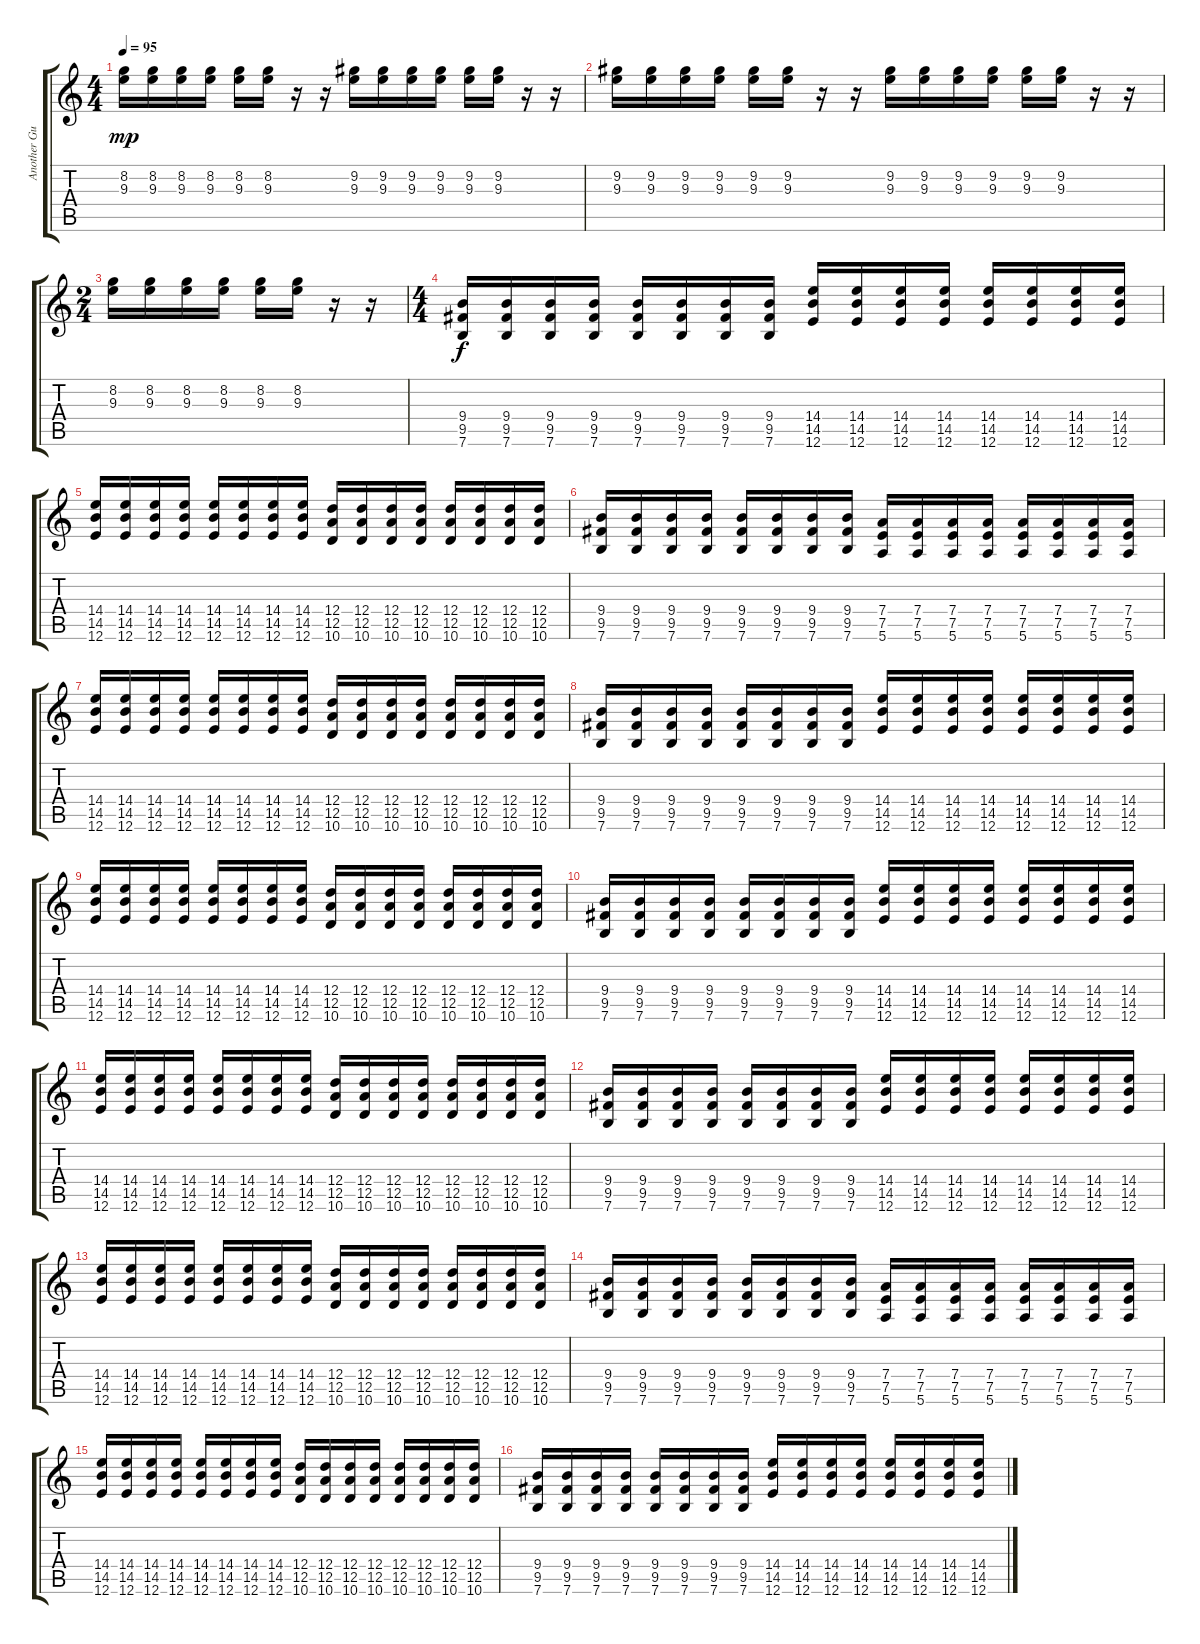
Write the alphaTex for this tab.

\track ("Another Guy" "Another Gu") {instrument electricguitarmuted}
\staff {score tabs}
\tuning (E4 B3 G3 D3 A2 E2) {hide}
\ts (4 4)
\tempo 95
\clef g2
\ks c
(8.2 9.3).16{dy mp} (8.2 9.3).16 (8.2 9.3).16 (8.2 9.3).16 (8.2 9.3).16 (8.2 9.3).16 r.16 r.16 (9.2 9.3).16 (9.2 9.3).16 (9.2 9.3).16 (9.2 9.3).16 (9.2 9.3).16 (9.2 9.3).16 r.16 r.16 |
(9.2 9.3).16 (9.2 9.3).16 (9.2 9.3).16 (9.2 9.3).16 (9.2 9.3).16 (9.2 9.3).16 r.16 r.16 (9.2 9.3).16 (9.2 9.3).16 (9.2 9.3).16 (9.2 9.3).16 (9.2 9.3).16 (9.2 9.3).16 r.16 r.16 |
\ts (2 4)
(8.2 9.3).16 (8.2 9.3).16 (8.2 9.3).16 (8.2 9.3).16 (8.2 9.3).16 (8.2 9.3).16 r.16 r.16 |
\ts (4 4)
(9.4 9.5 7.6).16{dy f} (9.4 9.5 7.6).16 (9.4 9.5 7.6).16 (9.4 9.5 7.6).16 (9.4 9.5 7.6).16 (9.4 9.5 7.6).16 (9.4 9.5 7.6).16 (9.4 9.5 7.6).16 (14.4 14.5 12.6).16 (14.4 14.5 12.6).16 (14.4 14.5 12.6).16 (14.4 14.5 12.6).16 (14.4 14.5 12.6).16 (14.4 14.5 12.6).16 (14.4 14.5 12.6).16 (14.4 14.5 12.6).16 |
(14.4 14.5 12.6).16 (14.4 14.5 12.6).16 (14.4 14.5 12.6).16 (14.4 14.5 12.6).16 (14.4 14.5 12.6).16 (14.4 14.5 12.6).16 (14.4 14.5 12.6).16 (14.4 14.5 12.6).16 (12.4 12.5 10.6).16 (12.4 12.5 10.6).16 (12.4 12.5 10.6).16 (12.4 12.5 10.6).16 (12.4 12.5 10.6).16 (12.4 12.5 10.6).16 (12.4 12.5 10.6).16 (12.4 12.5 10.6).16 |
(9.4 9.5 7.6).16 (9.4 9.5 7.6).16 (9.4 9.5 7.6).16 (9.4 9.5 7.6).16 (9.4 9.5 7.6).16 (9.4 9.5 7.6).16 (9.4 9.5 7.6).16 (9.4 9.5 7.6).16 (7.4 7.5 5.6).16 (7.4 7.5 5.6).16 (7.4 7.5 5.6).16 (7.4 7.5 5.6).16 (7.4 7.5 5.6).16 (7.4 7.5 5.6).16 (7.4 7.5 5.6).16 (7.4 7.5 5.6).16 |
(14.4 14.5 12.6).16 (14.4 14.5 12.6).16 (14.4 14.5 12.6).16 (14.4 14.5 12.6).16 (14.4 14.5 12.6).16 (14.4 14.5 12.6).16 (14.4 14.5 12.6).16 (14.4 14.5 12.6).16 (12.4 12.5 10.6).16 (12.4 12.5 10.6).16 (12.4 12.5 10.6).16 (12.4 12.5 10.6).16 (12.4 12.5 10.6).16 (12.4 12.5 10.6).16 (12.4 12.5 10.6).16 (12.4 12.5 10.6).16 |
(9.4 9.5 7.6).16 (9.4 9.5 7.6).16 (9.4 9.5 7.6).16 (9.4 9.5 7.6).16 (9.4 9.5 7.6).16 (9.4 9.5 7.6).16 (9.4 9.5 7.6).16 (9.4 9.5 7.6).16 (14.4 14.5 12.6).16 (14.4 14.5 12.6).16 (14.4 14.5 12.6).16 (14.4 14.5 12.6).16 (14.4 14.5 12.6).16 (14.4 14.5 12.6).16 (14.4 14.5 12.6).16 (14.4 14.5 12.6).16 |
(14.4 14.5 12.6).16 (14.4 14.5 12.6).16 (14.4 14.5 12.6).16 (14.4 14.5 12.6).16 (14.4 14.5 12.6).16 (14.4 14.5 12.6).16 (14.4 14.5 12.6).16 (14.4 14.5 12.6).16 (12.4 12.5 10.6).16 (12.4 12.5 10.6).16 (12.4 12.5 10.6).16 (12.4 12.5 10.6).16 (12.4 12.5 10.6).16 (12.4 12.5 10.6).16 (12.4 12.5 10.6).16 (12.4 12.5 10.6).16 |
(9.4 9.5 7.6).16 (9.4 9.5 7.6).16 (9.4 9.5 7.6).16 (9.4 9.5 7.6).16 (9.4 9.5 7.6).16 (9.4 9.5 7.6).16 (9.4 9.5 7.6).16 (9.4 9.5 7.6).16 (14.4 14.5 12.6).16 (14.4 14.5 12.6).16 (14.4 14.5 12.6).16 (14.4 14.5 12.6).16 (14.4 14.5 12.6).16 (14.4 14.5 12.6).16 (14.4 14.5 12.6).16 (14.4 14.5 12.6).16 |
(14.4 14.5 12.6).16 (14.4 14.5 12.6).16 (14.4 14.5 12.6).16 (14.4 14.5 12.6).16 (14.4 14.5 12.6).16 (14.4 14.5 12.6).16 (14.4 14.5 12.6).16 (14.4 14.5 12.6).16 (12.4 12.5 10.6).16 (12.4 12.5 10.6).16 (12.4 12.5 10.6).16 (12.4 12.5 10.6).16 (12.4 12.5 10.6).16 (12.4 12.5 10.6).16 (12.4 12.5 10.6).16 (12.4 12.5 10.6).16 |
(9.4 9.5 7.6).16 (9.4 9.5 7.6).16 (9.4 9.5 7.6).16 (9.4 9.5 7.6).16 (9.4 9.5 7.6).16 (9.4 9.5 7.6).16 (9.4 9.5 7.6).16 (9.4 9.5 7.6).16 (14.4 14.5 12.6).16 (14.4 14.5 12.6).16 (14.4 14.5 12.6).16 (14.4 14.5 12.6).16 (14.4 14.5 12.6).16 (14.4 14.5 12.6).16 (14.4 14.5 12.6).16 (14.4 14.5 12.6).16 |
(14.4 14.5 12.6).16 (14.4 14.5 12.6).16 (14.4 14.5 12.6).16 (14.4 14.5 12.6).16 (14.4 14.5 12.6).16 (14.4 14.5 12.6).16 (14.4 14.5 12.6).16 (14.4 14.5 12.6).16 (12.4 12.5 10.6).16 (12.4 12.5 10.6).16 (12.4 12.5 10.6).16 (12.4 12.5 10.6).16 (12.4 12.5 10.6).16 (12.4 12.5 10.6).16 (12.4 12.5 10.6).16 (12.4 12.5 10.6).16 |
(9.4 9.5 7.6).16 (9.4 9.5 7.6).16 (9.4 9.5 7.6).16 (9.4 9.5 7.6).16 (9.4 9.5 7.6).16 (9.4 9.5 7.6).16 (9.4 9.5 7.6).16 (9.4 9.5 7.6).16 (7.4 7.5 5.6).16 (7.4 7.5 5.6).16 (7.4 7.5 5.6).16 (7.4 7.5 5.6).16 (7.4 7.5 5.6).16 (7.4 7.5 5.6).16 (7.4 7.5 5.6).16 (7.4 7.5 5.6).16 |
(14.4 14.5 12.6).16 (14.4 14.5 12.6).16 (14.4 14.5 12.6).16 (14.4 14.5 12.6).16 (14.4 14.5 12.6).16 (14.4 14.5 12.6).16 (14.4 14.5 12.6).16 (14.4 14.5 12.6).16 (12.4 12.5 10.6).16 (12.4 12.5 10.6).16 (12.4 12.5 10.6).16 (12.4 12.5 10.6).16 (12.4 12.5 10.6).16 (12.4 12.5 10.6).16 (12.4 12.5 10.6).16 (12.4 12.5 10.6).16 |
(9.4 9.5 7.6).16 (9.4 9.5 7.6).16 (9.4 9.5 7.6).16 (9.4 9.5 7.6).16 (9.4 9.5 7.6).16 (9.4 9.5 7.6).16 (9.4 9.5 7.6).16 (9.4 9.5 7.6).16 (14.4 14.5 12.6).16 (14.4 14.5 12.6).16 (14.4 14.5 12.6).16 (14.4 14.5 12.6).16 (14.4 14.5 12.6).16 (14.4 14.5 12.6).16 (14.4 14.5 12.6).16 (14.4 14.5 12.6).16
